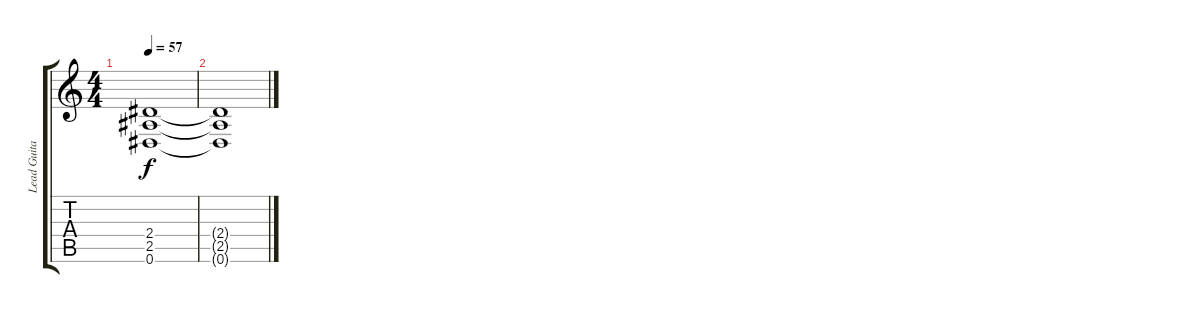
\track ("Lead Guitar" "Lead Guita") {instrument distortionguitar}
\staff {score tabs}
\tuning (Eb4 Bb3 Gb3 Db3 Ab2 Eb2) {hide}
\ts (4 4)
\tempo 57
\clef g2
\ks c
(2.4{t} 2.5{t} 0.6{t}).1{dy f} |
(2.4{t} 2.5{t} 0.6{t}).1
